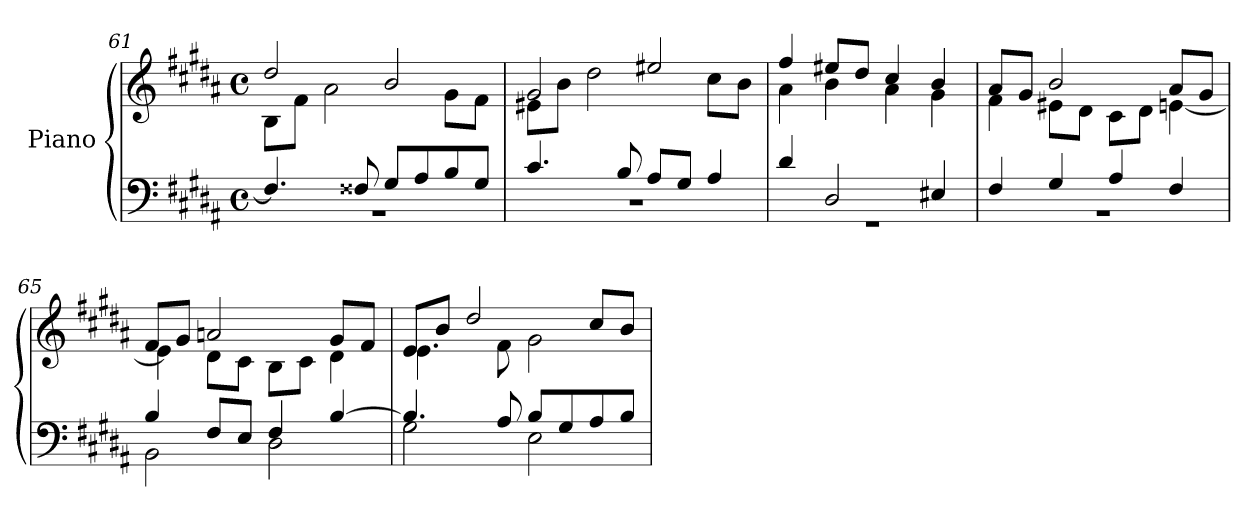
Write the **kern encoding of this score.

**kern	**kern
*part1	*part1
*staff2	*staff1
*I"Piano	*
*clefF4	*clefG2
*k[f#c#g#d#a#]	*k[f#c#g#d#a#]
*B:	*B:
*M4/4	*M4/4
*met(c)	*met(c)
=61	=61
*^	*^
4.F#/]	1r	2dd#/	8BL
.	.	.	8f#J
.	.	.	2a#\
8F##X/	.	.	.
8G#/L	.	2b/	.
8A#/	.	.	.
8B/	.	.	8g#\L
8G#/J	.	.	8f#\J
=62	=62	=62	=62
4.c#/	1r	2g#/	8e#X\L
.	.	.	8b\J
.	.	.	2dd#\
8B/	.	.	.
8A#/L	.	2ee#X/	.
8G#/J	.	.	.
4A#/	.	.	8cc#\L
.	.	.	8b\J
!!LO:LB:g=z	!!
=63	=63	=63	=63
4d#/	1r	4ff#/	4a#\
2D#/	.	8ee#X/L	4b\
.	.	8dd#/J	.
.	.	4cc#/	4a#\
4E#X/	.	4b/	4g#\
=64	=64	=64	=64
4F#/	1r	8a#/L	4f#\
.	.	8g#/J	.
4G#/	.	2b/	8e#X\L
.	.	.	8d#\J
4A#/	.	.	8c#\L
.	.	.	8d#\J
4F#/	.	8a#/L	[4en\
.	.	8g#/J	.
=65	=65	=65	=65
4B/	2BB\	8f#/L	4e\]
.	.	8g#/J	.
8F#L	.	2an/	8d#\L
8EJ	.	.	8c#\J
4F#/	2D#\	.	8B\L
.	.	.	8c#\J
[4B/	.	8g#L	4d#\
.	.	8f#J	.
=66	=66	=66	=66
4.B/]	2G#\	8e/L	4.e\
.	.	8b/J	.
.	.	2dd#/	.
8A#/	.	.	8f#\
8BL	2E\	.	2g#\
8G#	.	.	.
8A#	.	8cc#/L	.
8BJ	.	8b/J	.
*v	*v	*	*
*	*v	*v
=	=
*-	*-
